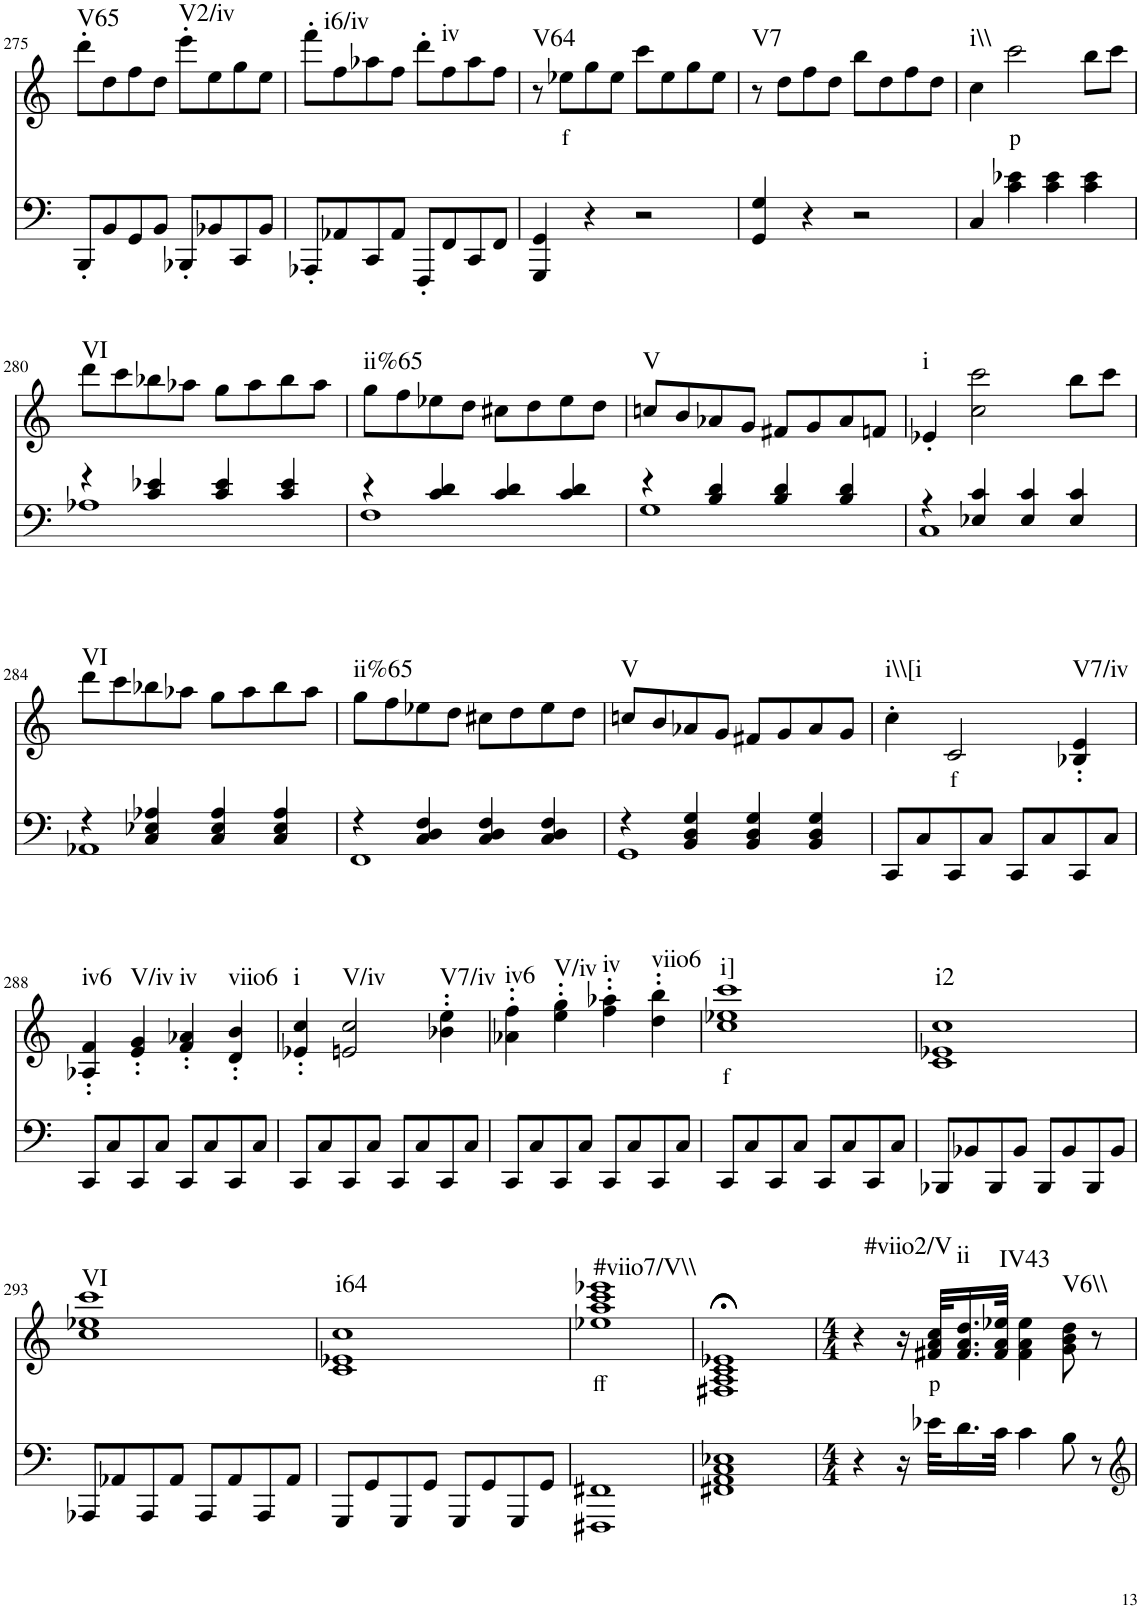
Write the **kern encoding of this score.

**kern	**kern	**text	**harte
*part2	*part1	*part1	*part1
*staff2	*staff1	*staff1	*
*I"piano	*I"piano	*	*
*I'Pno	*I'Pno	*	*
!!LO:PB:g=z
*clefF4	*clefG2	*	*
*k[]	*k[]	*	*
*M2/2	*M2/2	*	*
=275	=275	=275	=275
!	!	!	!LO:H:kt=V65
8BBB'/L	8ddd'\L	.	N
8BB/	8dd\	.	.
8GG/	8ff\	.	.
8BB/J	8dd\J	.	.
!	!	!	!LO:H:kt=V2/iv
8BBB-X'/L	8eee'\L	.	N
8BB-X/	8ee\	.	.
8CC/	8gg\	.	.
8BB-/J	8ee\J	.	.
=276	=276	=276	=276
!	!	!	!LO:H:kt=i6/iv
8AAA-X'/L	8fff'\L	.	N
8AA-X/	8ff\	.	.
8CC/	8aa-X\	.	.
8AA-/J	8ff\J	.	.
!	!	!	!LO:H:kt=iv
8FFF'/L	8ddd'\L	.	N
8FF/	8ff\	.	.
8CC/	8aa-\	.	.
8FF/J	8ff\J	.	.
=277	=277	=277	=277
!	!	!	!LO:H:kt=V64
4GGG/ 4GG/	8r	.	N
!	!	!LO:LY:b	!
.	8ee-X\L	f	.
4r	8gg\	.	.
.	8ee-\J	.	.
2r	8ccc\L	.	.
.	8ee-\	.	.
.	8gg\	.	.
.	8ee-\J	.	.
=278	=278	=278	=278
!	!	!	!LO:H:kt=V7
4GG/ 4G/	8r	.	N
.	8dd\L	.	.
4r	8ff\	.	.
.	8dd\J	.	.
2r	8bb\L	.	.
.	8dd\	.	.
.	8ff\	.	.
.	8dd\J	.	.
=279	=279	=279	=279
!	!	!	!LO:H:kt=i\\
4C/	4cc\	.	N
!	!	!LO:LY:b	!
4c\ 4e-X\	2ccc\	p	.
4c\ 4e-\	.	.	.
4c\ 4e-\	8bb\L	.	.
.	8ccc\J	.	.
!!LO:LB:g=z
=280	=280	=280	=280
*^	*	*	*
!	!	!	!	!LO:H:kt=VI
4r	1A-X	8ddd\L	.	N
.	.	8ccc\	.	.
4c/ 4e-X/	.	8bb-X\	.	.
.	.	8aa-X\J	.	.
4c/ 4e-/	.	8gg\L	.	.
.	.	8aa-\	.	.
4c/ 4e-/	.	8bb-\	.	.
.	.	8aa-\J	.	.
=281	=281	=281	=281	=281
!	!	!	!	!LO:H:kt=ii%65
4r	1F	8gg\L	.	N
.	.	8ff\	.	.
4c/ 4d/	.	8ee-X\	.	.
.	.	8dd\J	.	.
4c/ 4d/	.	8cc#X\L	.	.
.	.	8dd\	.	.
4c/ 4d/	.	8ee-\	.	.
.	.	8dd\J	.	.
=282	=282	=282	=282	=282
!	!	!	!	!LO:H:kt=V
4r	1G	8ccn/L	.	N
.	.	8b/	.	.
4B/ 4d/	.	8a-X/	.	.
.	.	8g/J	.	.
4B/ 4d/	.	8f#X/L	.	.
.	.	8g/	.	.
4B/ 4d/	.	8a-/	.	.
.	.	8fn/J	.	.
=283	=283	=283	=283	=283
!	!	!	!	!LO:H:kt=i
4r	1C	4e-X'/	.	N
4E-X/ 4c/	.	2cc\ 2ccc\	.	.
4E-/ 4c/	.	.	.	.
4E-/ 4c/	.	8bb\L	.	.
.	.	8ccc\J	.	.
!!LO:LB:g=z
=284	=284	=284	=284	=284
!	!	!	!	!LO:H:kt=VI
4r	1AA-X	8ddd\L	.	N
.	.	8ccc\	.	.
4C/ 4E-X/ 4A-X/	.	8bb-X\	.	.
.	.	8aa-X\J	.	.
4C/ 4E-/ 4A-/	.	8gg\L	.	.
.	.	8aa-\	.	.
4C/ 4E-/ 4A-/	.	8bb-\	.	.
.	.	8aa-\J	.	.
=285	=285	=285	=285	=285
!	!	!	!	!LO:H:kt=ii%65
4r	1FF	8gg\L	.	N
.	.	8ff\	.	.
4C/ 4D/ 4F/	.	8ee-X\	.	.
.	.	8dd\J	.	.
4C/ 4D/ 4F/	.	8cc#X\L	.	.
.	.	8dd\	.	.
4C/ 4D/ 4F/	.	8ee-\	.	.
.	.	8dd\J	.	.
=286	=286	=286	=286	=286
!	!	!	!	!LO:H:kt=V
4r	1GG	8ccn/L	.	N
.	.	8b/	.	.
4BB/ 4D/ 4G/	.	8a-X/	.	.
.	.	8g/J	.	.
4BB/ 4D/ 4G/	.	8f#X/L	.	.
.	.	8g/	.	.
4BB/ 4D/ 4G/	.	8a-/	.	.
.	.	8g/J	.	.
*v	*v	*	*	*
=287	=287	=287	=287
!	!	!	!LO:H:kt=i\\[i
8CC/L	4cc'\	.	N
8C/	.	.	.
!	!	!LO:LY:b	!
8CC/	2c/	f	.
8C/J	.	.	.
8CC/L	.	.	.
8C/	.	.	.
!	!	!	!LO:H:kt=V7/iv
8CC/	4B-X/' 4e/'	.	N
8C/J	.	.	.
!!LO:LB:g=z
=288	=288	=288	=288
!	!	!	!LO:H:kt=iv6
8CC/L	4A-X/' 4f/'	.	N
8C/	.	.	.
!	!	!	!LO:H:kt=V/iv
8CC/	4e/' 4g/'	.	N
8C/J	.	.	.
!	!	!	!LO:H:kt=iv
8CC/L	4f/' 4a-X/'	.	N
8C/	.	.	.
!	!	!	!LO:H:kt=viio6
8CC/	4d/' 4b/'	.	N
8C/J	.	.	.
=289	=289	=289	=289
!	!	!	!LO:H:kt=i
8CC/L	4e-X/' 4cc/'	.	N
8C/	.	.	.
!	!	!	!LO:H:kt=V/iv
8CC/	2en/ 2cc/	.	N
8C/J	.	.	.
8CC/L	.	.	.
8C/	.	.	.
!	!	!	!LO:H:kt=V7/iv
8CC/	4b-X\' 4ee\'	.	N
8C/J	.	.	.
=290	=290	=290	=290
!	!	!	!LO:H:kt=iv6
8CC/L	4a-X\' 4ff\'	.	N
8C/	.	.	.
!	!	!	!LO:H:kt=V/iv
8CC/	4ee\' 4gg\'	.	N
8C/J	.	.	.
!	!	!	!LO:H:kt=iv
8CC/L	4ff\' 4aa-X\'	.	N
8C/	.	.	.
!	!	!	!LO:H:kt=viio6
8CC/	4dd\' 4bb\'	.	N
8C/J	.	.	.
=291	=291	=291	=291
!	!	!LO:LY:b	!LO:H:kt=i]
8CC/L	1cc 1ee-X 1ccc	f	N
8C/	.	.	.
8CC/	.	.	.
8C/J	.	.	.
8CC/L	.	.	.
8C/	.	.	.
8CC/	.	.	.
8C/J	.	.	.
=292	=292	=292	=292
!	!	!	!LO:H:kt=i2
8BBB-X/L	1c 1e-X 1cc	.	N
8BB-X/	.	.	.
8BBB-/	.	.	.
8BB-/J	.	.	.
8BBB-/L	.	.	.
8BB-/	.	.	.
8BBB-/	.	.	.
8BB-/J	.	.	.
!!LO:LB:g=z
=293	=293	=293	=293
!	!	!	!LO:H:kt=VI
8AAA-X/L	1cc 1ee-X 1ccc	.	N
8AA-X/	.	.	.
8AAA-/	.	.	.
8AA-/J	.	.	.
8AAA-/L	.	.	.
8AA-/	.	.	.
8AAA-/	.	.	.
8AA-/J	.	.	.
=294	=294	=294	=294
!	!	!	!LO:H:kt=i64
8GGG/L	1c 1e-X 1cc	.	N
8GG/	.	.	.
8GGG/	.	.	.
8GG/J	.	.	.
8GGG/L	.	.	.
8GG/	.	.	.
8GGG/	.	.	.
8GG/J	.	.	.
=295	=295	=295	=295
!	!	!LO:LY:b	!LO:H:kt=#viio7/V\\
1FFF#X 1FF#X	1ee-X 1aa 1ccc 1eee-X	ff	N
=296	=296	=296	=296
1FF#X 1AA 1C 1E-X	1F#X;< 1A;< 1c;< 1e-X;<	.	.
=297	=297	=297	=297
*M4/4	*M4/4	*	*
4r	4r	.	.
16r	16r	.	.
!	!	!LO:LY:b	!LO:H:kt=#viio2/V
32e-X\KLL	32f#X/ 32a/ 32cc/KLL	p	N
!	!	!	!LO:H:kt=ii
16.d\	16.f#/ 16.a/ 16.dd/	.	N
!	!	!	!LO:H:kt=IV43
32c\JJk	32f#/ 32a/ 32ee-X/JJk	.	N
4c\	4f#\ 4a\ 4ee-\	.	.
!	!	!	!LO:H:kt=V6\\
8B\	8g\ 8b\ 8dd\	.	N
8r	8r	.	.
=	=	=	=
*-	*-	*-	*-
